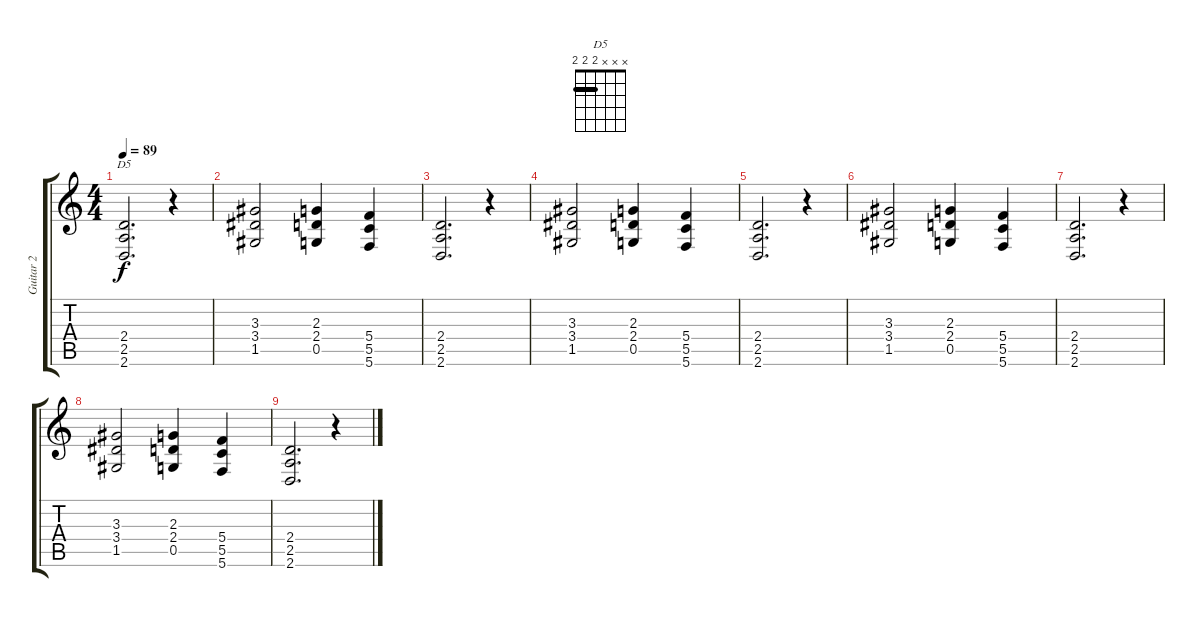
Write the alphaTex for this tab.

\track ("Guitar 2" "Guitar 2") {instrument distortionguitar}
\staff {score tabs}
\tuning (D4 A3 F3 C3 G2 C2) {hide}
\chord ("D5" x x x 2 2 2) {barre 2}
\ts (4 4)
\tempo 89
\clef g2
\ks c
(2.4 2.5 2.6).2{d ch "D5" dy f} r.4 |
(3.3 3.4 1.5).2 (2.3 2.4 0.5).4 (5.4 5.5 5.6).4 |
(2.4 2.5 2.6).2{d} r.4 |
(3.3 3.4 1.5).2 (2.3 2.4 0.5).4 (5.4 5.5 5.6).4 |
(2.4 2.5 2.6).2{d} r.4 |
(3.3 3.4 1.5).2 (2.3 2.4 0.5).4 (5.4 5.5 5.6).4 |
(2.4 2.5 2.6).2{d} r.4 |
(3.3 3.4 1.5).2 (2.3 2.4 0.5).4 (5.4 5.5 5.6).4 |
(2.4 2.5 2.6).2{d} r.4
